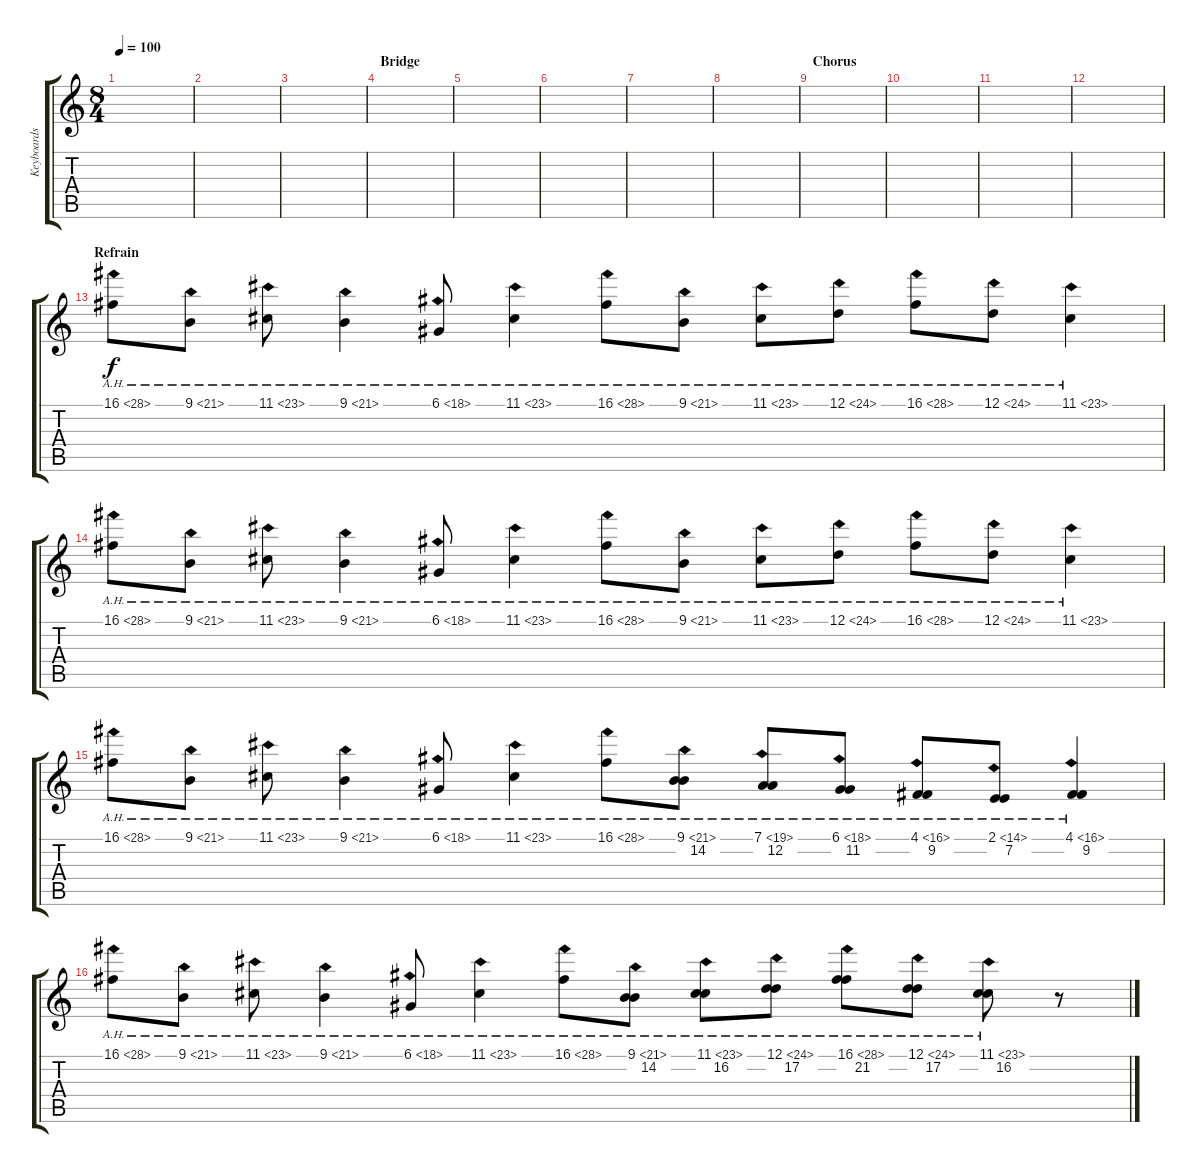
\track ("Keyboards" "Keyboards") {instrument stringensemble1}
\staff {score tabs}
\tuning (D4 A3 F3 C3 G2 C2) {hide}
\ts (8 4)
\tempo 100
\clef g2
\ks c
|
|
|
\section ("" "Bridge")
|
|
|
|
|
\section ("" "Chorus")
|
|
|
|
\section ("" "Refrain")
16.1{ah 12}.8 9.1{ah 12}.8 11.1{ah 12}.8 9.1{ah 12}.4 6.1{ah 12}.8 11.1{ah 12}.4 16.1{ah 12}.8 9.1{ah 12}.8 11.1{ah 12}.8 12.1{ah 12}.8 16.1{ah 12}.8 12.1{ah 12}.8 11.1{ah 12}.4 |
16.1{ah 12}.8 9.1{ah 12}.8 11.1{ah 12}.8 9.1{ah 12}.4 6.1{ah 12}.8 11.1{ah 12}.4 16.1{ah 12}.8 9.1{ah 12}.8 11.1{ah 12}.8 12.1{ah 12}.8 16.1{ah 12}.8 12.1{ah 12}.8 11.1{ah 12}.4 |
16.1{ah 12}.8 9.1{ah 12}.8 11.1{ah 12}.8 9.1{ah 12}.4 6.1{ah 12}.8 11.1{ah 12}.4 16.1{ah 12}.8 (9.1{ah 12} 14.2).8 (7.1{ah 12} 12.2).8 (6.1{ah 12} 11.2).8 (4.1{ah 12} 9.2).8 (2.1{ah 12} 7.2).8 (4.1{ah 12} 9.2).4 |
16.1{ah 12}.8 9.1{ah 12}.8 11.1{ah 12}.8 9.1{ah 12}.4 6.1{ah 12}.8 11.1{ah 12}.4 16.1{ah 12}.8 (9.1{ah 12} 14.2).8 (11.1{ah 12} 16.2).8 (12.1{ah 12} 17.2).8 (16.1{ah 12} 21.2).8 (12.1{ah 12} 17.2).8 (11.1{ah 12} 16.2).8 r.8
